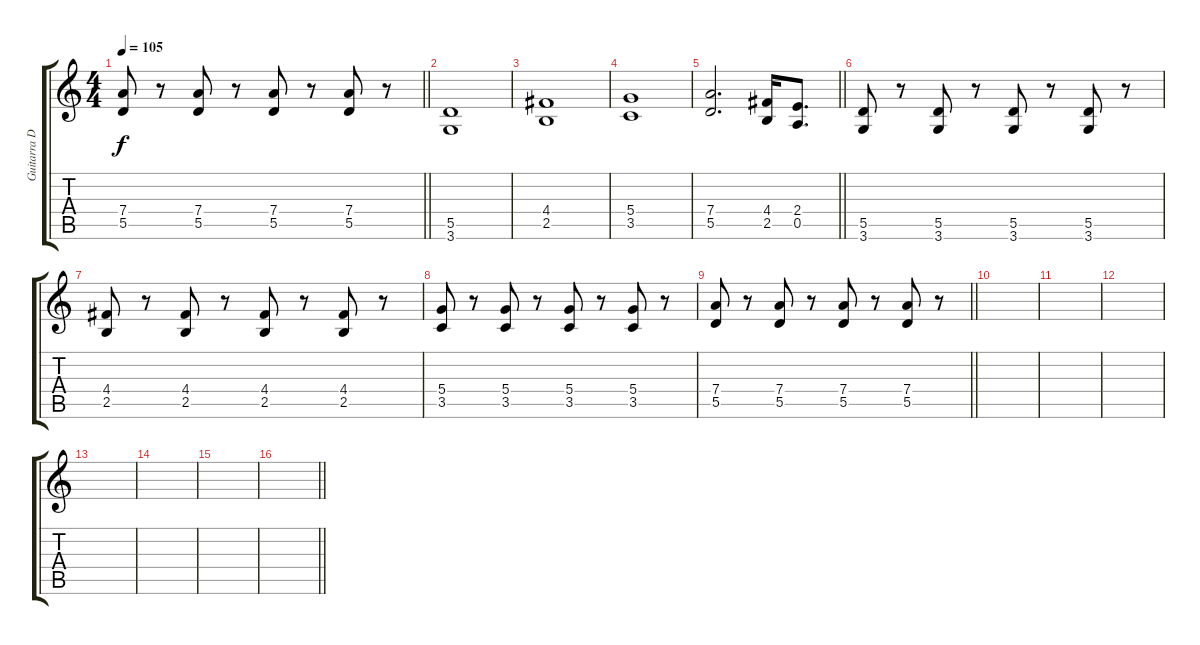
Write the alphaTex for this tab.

\track ("Guitarra Distorción" "Guitarra D") {instrument distortionguitar}
\staff {score tabs}
\tuning (E4 B3 G3 D3 A2 E2) {hide}
\ts (4 4)
\tempo 105
\clef g2
\barLineRight lightlight
\ks c
(7.4 5.5).8{dy f} r.8 (7.4 5.5).8 r.8 (7.4 5.5).8 r.8 (7.4 5.5).8 r.8 |
(5.5 3.6).1 |
(4.4 2.5).1 |
(5.4 3.5).1 |
\barLineRight lightlight
(7.4 5.5).2{d} (4.4 2.5).16 (2.4 0.5).8{d} |
(5.5 3.6).8 r.8 (5.5 3.6).8 r.8 (5.5 3.6).8 r.8 (5.5 3.6).8 r.8 |
(4.4 2.5).8 r.8 (4.4 2.5).8 r.8 (4.4 2.5).8 r.8 (4.4 2.5).8 r.8 |
(5.4 3.5).8 r.8 (5.4 3.5).8 r.8 (5.4 3.5).8 r.8 (5.4 3.5).8 r.8 |
\barLineRight lightlight
(7.4 5.5).8 r.8 (7.4 5.5).8 r.8 (7.4 5.5).8 r.8 (7.4 5.5).8 r.8 |
|
|
|
|
|
|
\barLineRight lightlight
